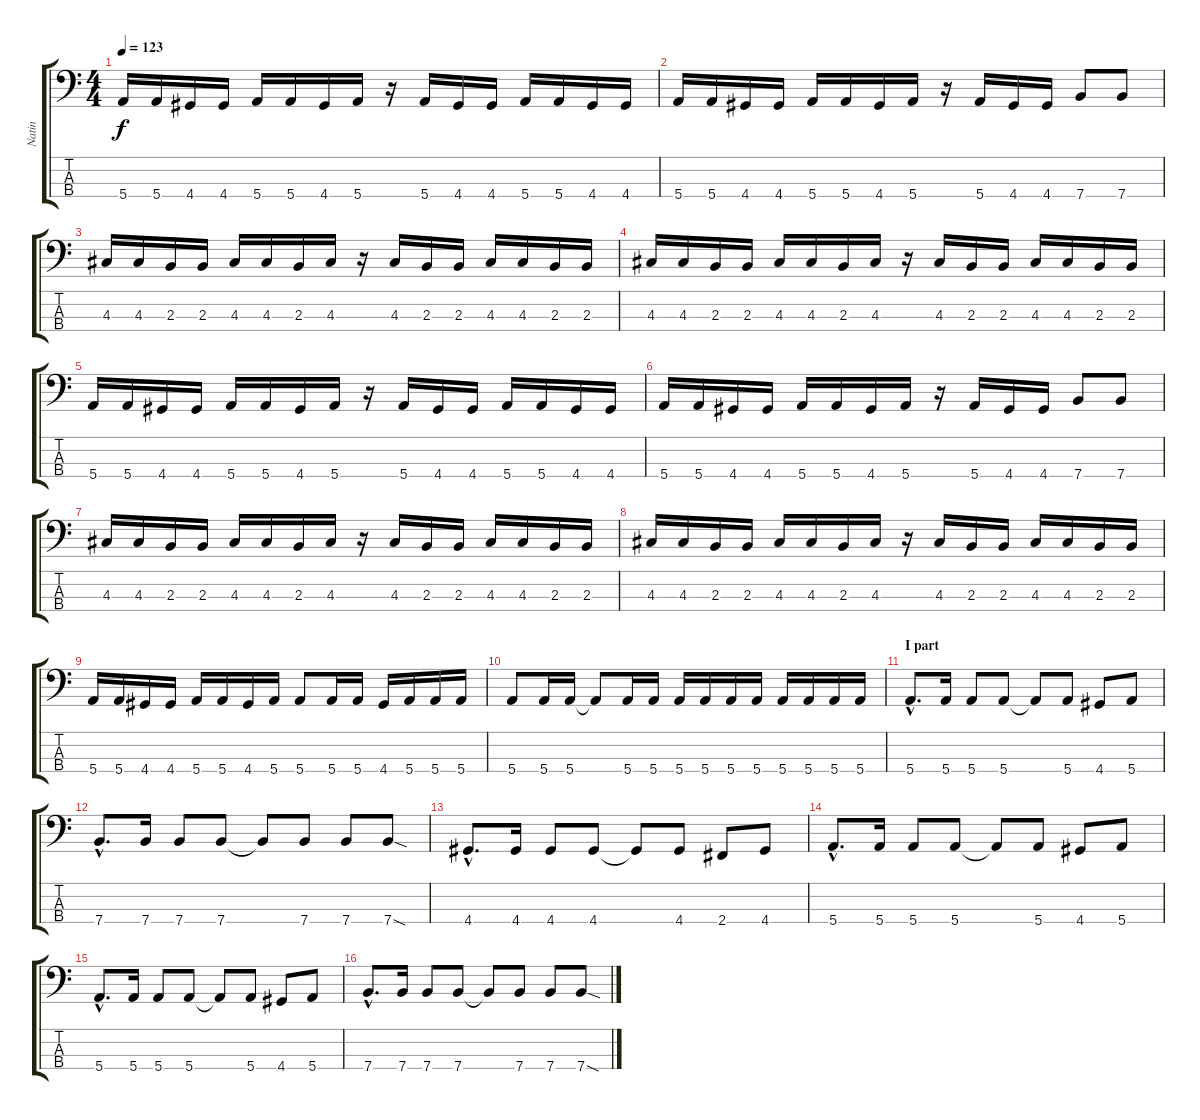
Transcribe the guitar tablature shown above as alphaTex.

\track ("Natin" "Natin") {instrument electricbasspick}
\staff {score tabs}
\tuning (G2 D2 A1 E1) {hide}
\ts (4 4)
\tempo 123
\clef f4
\ks c
5.4.16{dy f} 5.4.16 4.4.16 4.4.16 5.4.16 5.4.16 4.4.16 5.4.16 r.16 5.4.16 4.4.16 4.4.16 5.4.16 5.4.16 4.4.16 4.4.16 |
5.4.16 5.4.16 4.4.16 4.4.16 5.4.16 5.4.16 4.4.16 5.4.16 r.16 5.4.16 4.4.16 4.4.16 7.4.8 7.4.8 |
4.3.16 4.3.16 2.3.16 2.3.16 4.3.16 4.3.16 2.3.16 4.3.16 r.16 4.3.16 2.3.16 2.3.16 4.3.16 4.3.16 2.3.16 2.3.16 |
4.3.16 4.3.16 2.3.16 2.3.16 4.3.16 4.3.16 2.3.16 4.3.16 r.16 4.3.16 2.3.16 2.3.16 4.3.16 4.3.16 2.3.16 2.3.16 |
5.4.16 5.4.16 4.4.16 4.4.16 5.4.16 5.4.16 4.4.16 5.4.16 r.16 5.4.16 4.4.16 4.4.16 5.4.16 5.4.16 4.4.16 4.4.16 |
5.4.16 5.4.16 4.4.16 4.4.16 5.4.16 5.4.16 4.4.16 5.4.16 r.16 5.4.16 4.4.16 4.4.16 7.4.8 7.4.8 |
4.3.16 4.3.16 2.3.16 2.3.16 4.3.16 4.3.16 2.3.16 4.3.16 r.16 4.3.16 2.3.16 2.3.16 4.3.16 4.3.16 2.3.16 2.3.16 |
4.3.16 4.3.16 2.3.16 2.3.16 4.3.16 4.3.16 2.3.16 4.3.16 r.16 4.3.16 2.3.16 2.3.16 4.3.16 4.3.16 2.3.16 2.3.16 |
5.4.16 5.4.16 4.4.16 4.4.16 5.4.16 5.4.16 4.4.16 5.4.16 5.4.8 5.4.16 5.4.16 4.4.16 5.4.16 5.4.16 5.4.16 |
5.4.8 5.4.16 5.4.16 5.4{t}.8 5.4.16 5.4.16 5.4.16 5.4.16 5.4.16 5.4.16 5.4.16 5.4.16 5.4.16 5.4.16 |
\section ("" "I part")
5.4{hac}.8{d} 5.4.16 5.4.8 5.4.8 5.4{t}.8 5.4.8 4.4.8 5.4.8 |
7.4{hac}.8{d} 7.4.16 7.4.8 7.4.8 7.4{t}.8 7.4.8 7.4.8 7.4{sod}.8 |
4.4{hac}.8{d} 4.4.16 4.4.8 4.4.8 4.4{t}.8 4.4.8 2.4.8 4.4.8 |
5.4{hac}.8{d} 5.4.16 5.4.8 5.4.8 5.4{t}.8 5.4.8 4.4.8 5.4.8 |
5.4{hac}.8{d} 5.4.16 5.4.8 5.4.8 5.4{t}.8 5.4.8 4.4.8 5.4.8 |
7.4{hac}.8{d} 7.4.16 7.4.8 7.4.8 7.4{t}.8 7.4.8 7.4.8 7.4{sod}.8
